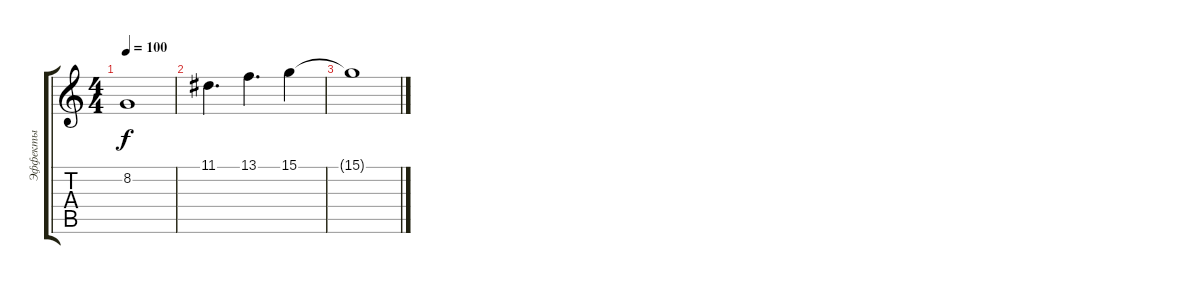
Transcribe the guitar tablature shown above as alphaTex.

\track ("Эффекты" "Эффекты") {instrument pad1newage}
\staff {score tabs}
\tuning (E4 B3 G3 D3 A2 E2) {hide}
\ts (4 4)
\tempo 100
\clef g2
\ks c
8.2{t}.1{dy f} |
11.1.4{d} 13.1.4{d} 15.1.4 |
15.1{t}.1
